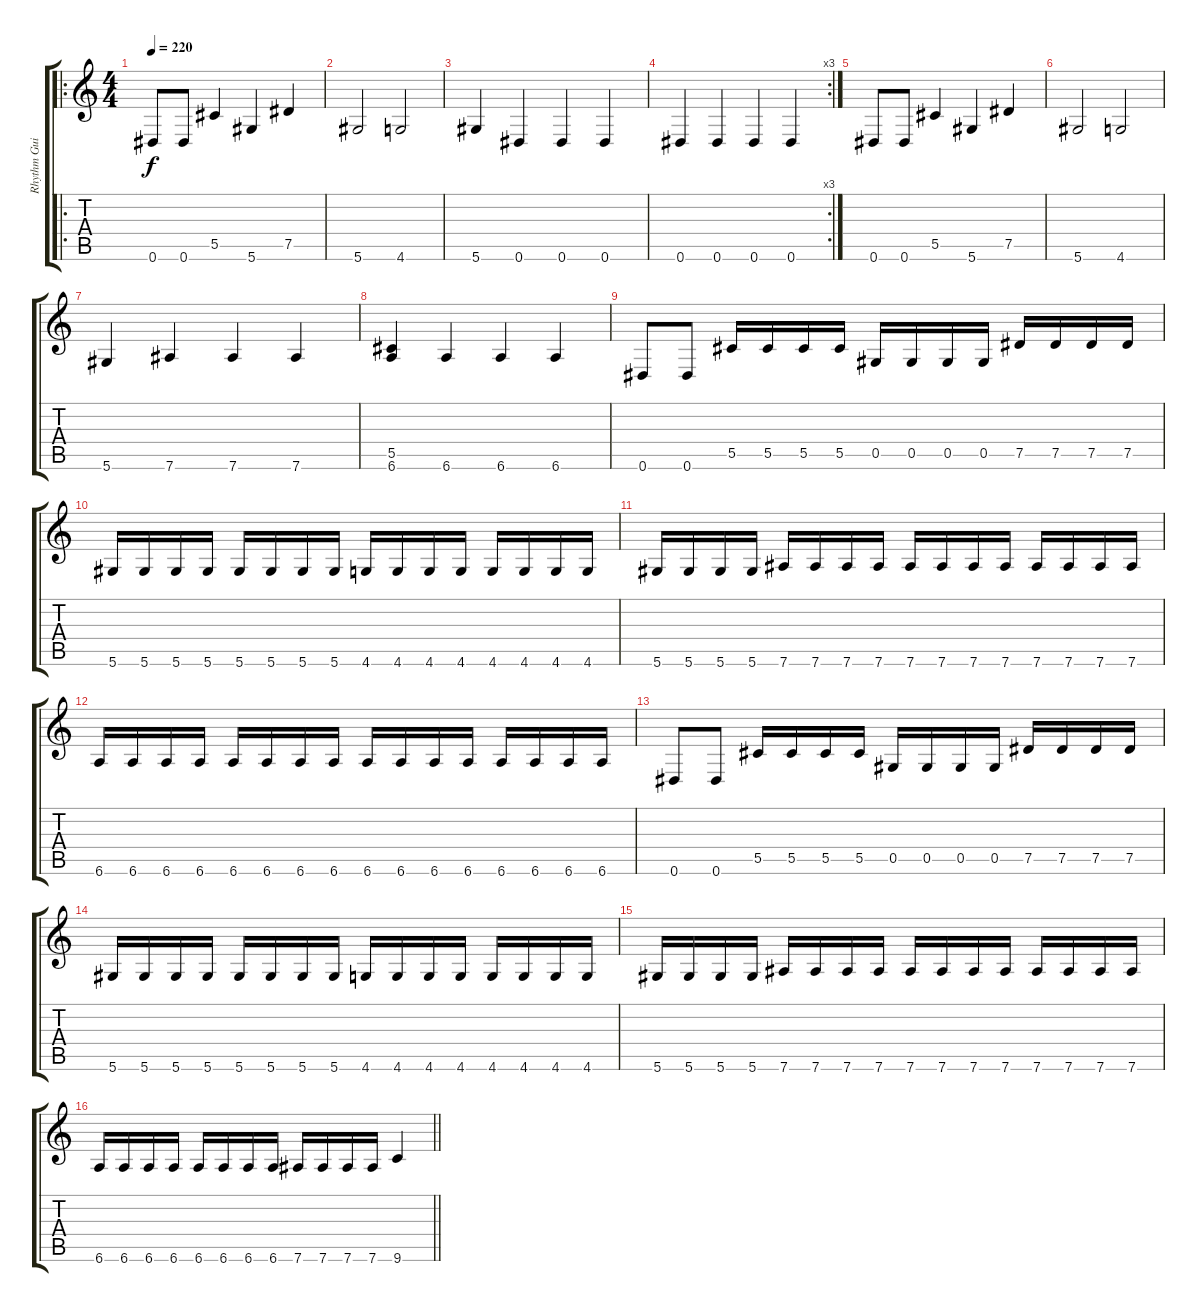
\track ("Rhythm Guitar II" "Rhythm Gui") {instrument distortionguitar}
\staff {score tabs}
\tuning (Eb4 Bb3 Gb3 Db3 Ab2 Eb2) {hide}
\ro
\ts (4 4)
\tempo 220
\clef g2
\ks c
0.6.8{dy f} 0.6.8 5.5.4 5.6.4 7.5.4 |
5.6.2 4.6.2 |
5.6.4 0.6.4 0.6.4 0.6.4 |
\rc 3
0.6.4 0.6.4 0.6.4 0.6.4 |
0.6.8 0.6.8 5.5.4 5.6.4 7.5.4 |
5.6.2 4.6.2 |
5.6.4 7.6.4 7.6.4 7.6.4 |
(5.5 6.6).4 6.6.4 6.6.4 6.6.4 |
0.6.8 0.6.8 5.5.16 5.5.16 5.5.16 5.5.16 0.5.16 0.5.16 0.5.16 0.5.16 7.5.16 7.5.16 7.5.16 7.5.16 |
5.6.16 5.6.16 5.6.16 5.6.16 5.6.16 5.6.16 5.6.16 5.6.16 4.6.16 4.6.16 4.6.16 4.6.16 4.6.16 4.6.16 4.6.16 4.6.16 |
5.6.16 5.6.16 5.6.16 5.6.16 7.6.16 7.6.16 7.6.16 7.6.16 7.6.16 7.6.16 7.6.16 7.6.16 7.6.16 7.6.16 7.6.16 7.6.16 |
6.6.16 6.6.16 6.6.16 6.6.16 6.6.16 6.6.16 6.6.16 6.6.16 6.6.16 6.6.16 6.6.16 6.6.16 6.6.16 6.6.16 6.6.16 6.6.16 |
0.6.8 0.6.8 5.5.16 5.5.16 5.5.16 5.5.16 0.5.16 0.5.16 0.5.16 0.5.16 7.5.16 7.5.16 7.5.16 7.5.16 |
5.6.16 5.6.16 5.6.16 5.6.16 5.6.16 5.6.16 5.6.16 5.6.16 4.6.16 4.6.16 4.6.16 4.6.16 4.6.16 4.6.16 4.6.16 4.6.16 |
5.6.16 5.6.16 5.6.16 5.6.16 7.6.16 7.6.16 7.6.16 7.6.16 7.6.16 7.6.16 7.6.16 7.6.16 7.6.16 7.6.16 7.6.16 7.6.16 |
\barLineRight lightlight
6.6.16 6.6.16 6.6.16 6.6.16 6.6.16 6.6.16 6.6.16 6.6.16 7.6.16 7.6.16 7.6.16 7.6.16 9.6.4
